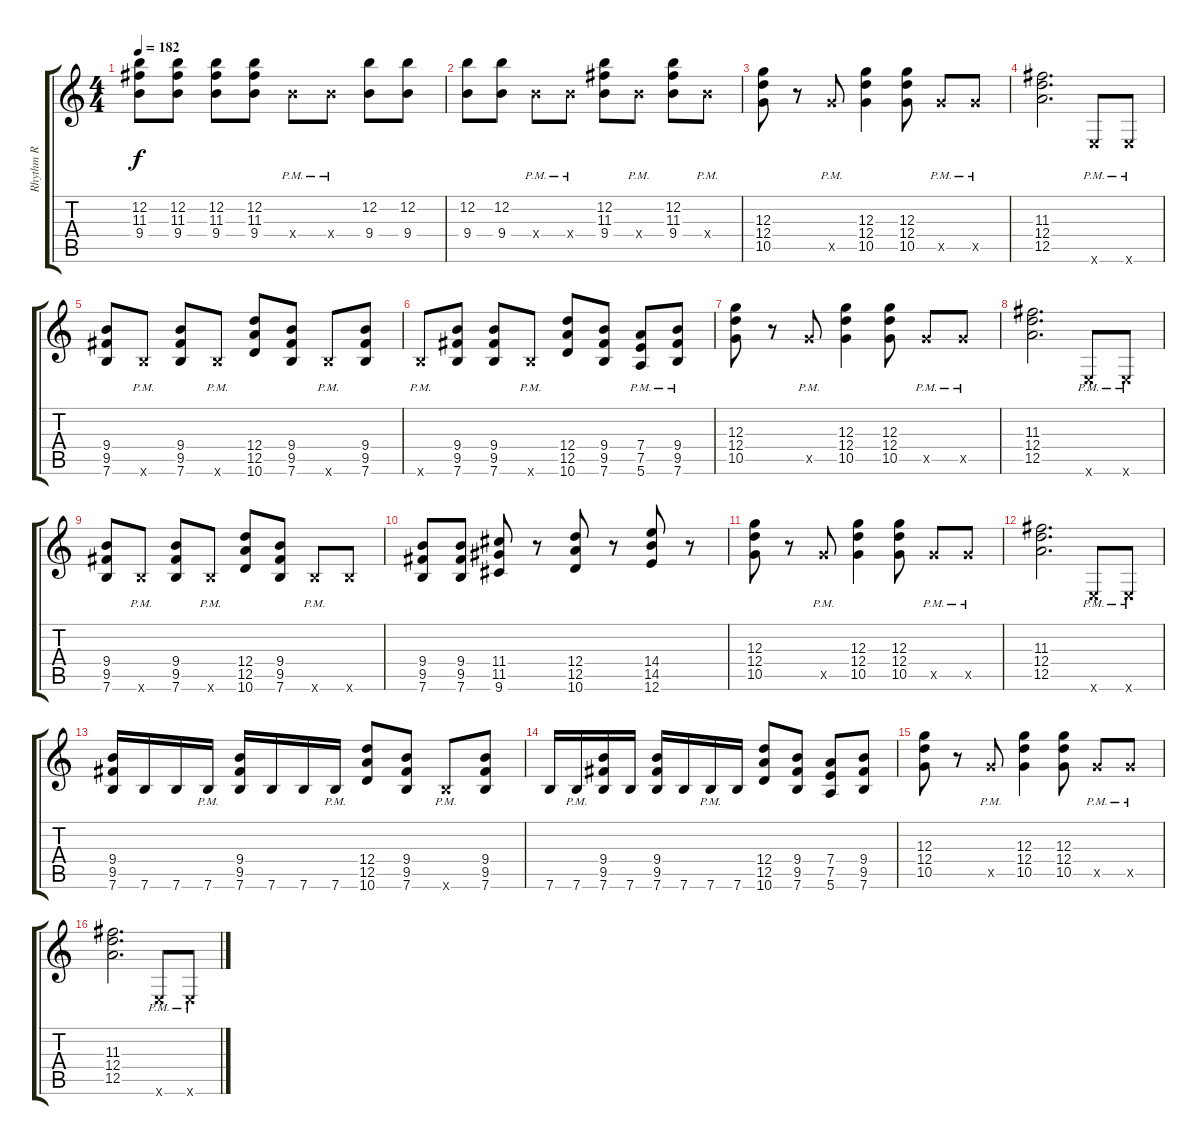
\track ("Rhythm R" "Rhythm R") {instrument distortionguitar}
\staff {score tabs}
\tuning (E4 B3 G3 D3 A2 E2) {hide}
\ts (4 4)
\tempo 182
\clef g2
\ks c
(12.2 11.3 9.4).8{dy f} (12.2 11.3 9.4).8 (12.2 11.3 9.4).8 (12.2 11.3 9.4).8 9.4{pm x}.8 9.4{pm x}.8 (12.2 9.4).8 (12.2 9.4).8 |
(12.2 9.4).8 (12.2 9.4).8 9.4{pm x}.8 9.4{pm x}.8 (12.2 11.3 9.4).8 9.4{pm x}.8 (12.2 11.3 9.4).8 9.4{pm x}.8 |
(12.3 12.4 10.5).8 r.8 10.5{pm x}.8 (12.3 12.4 10.5).4 (12.3 12.4 10.5).8 10.5{pm x}.8 10.5{pm x}.8 |
(11.3 12.4 12.5).2{d} 0.6{pm x}.8 0.6{pm x}.8 |
(9.4 9.5 7.6).8 7.6{pm x}.8 (9.4 9.5 7.6).8 7.6{pm x}.8 (12.4 12.5 10.6).8 (9.4 9.5 7.6).8 7.6{pm x}.8 (9.4 9.5 7.6).8 |
7.6{pm x}.8 (9.4 9.5 7.6).8 (9.4 9.5 7.6).8 7.6{pm x}.8 (12.4 12.5 10.6).8 (9.4 9.5 7.6).8 (7.4 7.5 5.6{pm}).8 (9.4 9.5 7.6{pm}).8 |
(12.3 12.4 10.5).8 r.8 10.5{pm x}.8 (12.3 12.4 10.5).4 (12.3 12.4 10.5).8 10.5{pm x}.8 10.5{pm x}.8 |
(11.3 12.4 12.5).2{d} 0.6{pm x}.8 0.6{pm x}.8 |
(9.4 9.5 7.6).8 7.6{pm x}.8 (9.4 9.5 7.6).8 7.6{pm x}.8 (12.4 12.5 10.6).8 (9.4 9.5 7.6).8 7.6{pm x}.8 7.6{x}.8 |
(9.4 9.5 7.6).8 (9.4 9.5 7.6).8 (11.4 11.5 9.6).8 r.8 (12.4 12.5 10.6).8 r.8 (14.4 14.5 12.6).8 r.8 |
(12.3 12.4 10.5).8 r.8 10.5{pm x}.8 (12.3 12.4 10.5).4 (12.3 12.4 10.5).8 10.5{pm x}.8 10.5{pm x}.8 |
(11.3 12.4 12.5).2{d} 0.6{pm x}.8 0.6{pm x}.8 |
(9.4 9.5 7.6).16 7.6.16 7.6.16 7.6{pm}.16 (9.4 9.5 7.6).16 7.6.16 7.6.16 7.6{pm}.16 (12.4 12.5 10.6).8 (9.4 9.5 7.6).8 7.6{pm x}.8 (9.4 9.5 7.6).8 |
7.6.16 7.6{pm}.16 (9.4 9.5 7.6).16 7.6.16 (9.4 9.5 7.6).16 7.6.16 7.6{pm}.16 7.6.16 (12.4 12.5 10.6).8 (9.4 9.5 7.6).8 (7.4 7.5 5.6).8 (9.4 9.5 7.6).8 |
(12.3 12.4 10.5).8 r.8 10.5{pm x}.8 (12.3 12.4 10.5).4 (12.3 12.4 10.5).8 10.5{pm x}.8 10.5{pm x}.8 |
(11.3 12.4 12.5).2{d} 0.6{pm x}.8 0.6{pm x}.8
